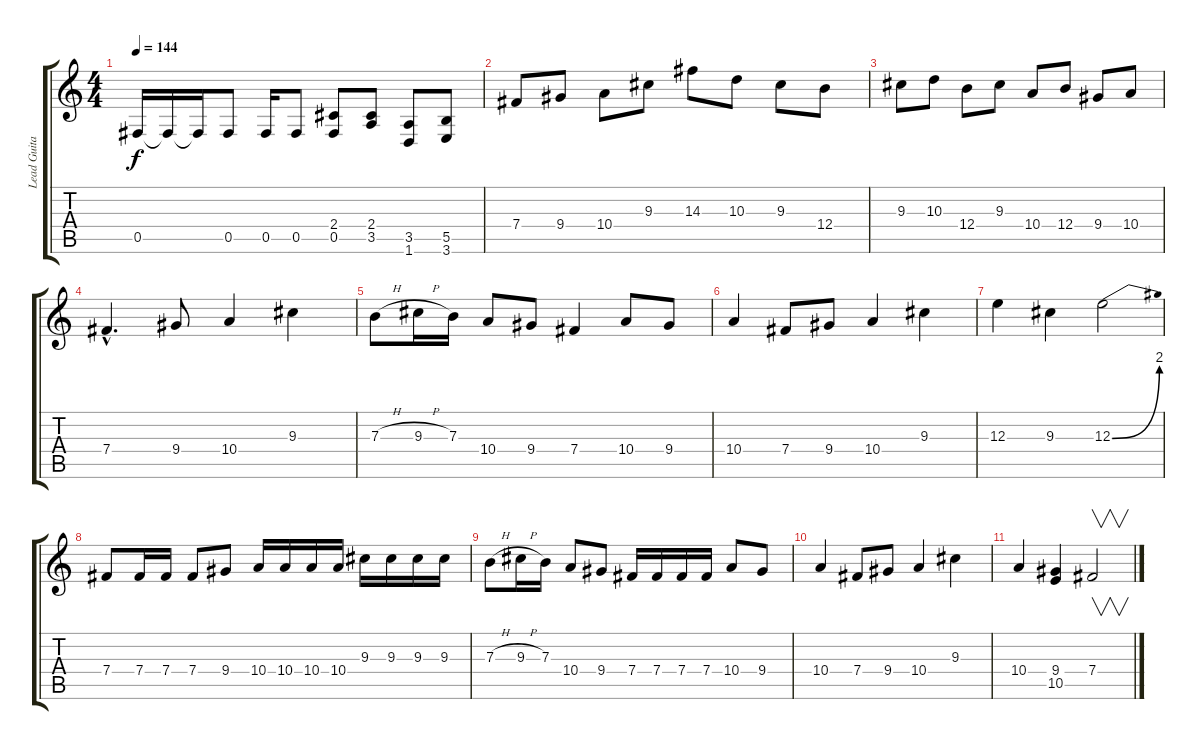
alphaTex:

\track ("Lead Guitar" "Lead Guita") {instrument overdrivenguitar}
\staff {score tabs}
\tuning (Db4 Ab3 E3 B2 Gb2 Db2) {hide}
\ts (4 4)
\tempo 144
\clef g2
\ks c
0.5.16{dy f} 0.5{t}.16 0.5{t}.16 0.5.8 0.5.16 0.5.8 (2.4 0.5).8 (2.4 3.5).8 (3.5 1.6).8 (5.5 3.6).8 |
7.4.8 9.4.8 10.4.8 9.3.8 14.3.8 10.3.8 9.3.8 12.4.8 |
9.3.8 10.3.8 12.4.8 9.3.8 10.4.8 12.4.8 9.4.8 10.4.8 |
7.4{hac}.4{d} 9.4.8 10.4.4 9.3.4 |
7.3{h}.8 9.3{h}.16 7.3.16 10.4.8 9.4.8 7.4.4 10.4.8 9.4.8 |
10.4.4 7.4.8 9.4.8 10.4.4 9.3.4 |
12.3.4 9.3.4 12.3{be (bend 0 0 60 8)}.2 |
7.4.8 7.4.16 7.4.16 7.4.8 9.4.8 10.4.16 10.4.16 10.4.16 10.4.16 9.3.16 9.3.16 9.3.16 9.3.16 |
7.3{h}.8 9.3{h}.16 7.3.16 10.4.8 9.4.8 7.4.16 7.4.16 7.4.16 7.4.16 10.4.8 9.4.8 |
10.4.4 7.4.8 9.4.8 10.4.4 9.3.4 |
10.4.4 (9.4 10.5).4 7.4.2{v}
